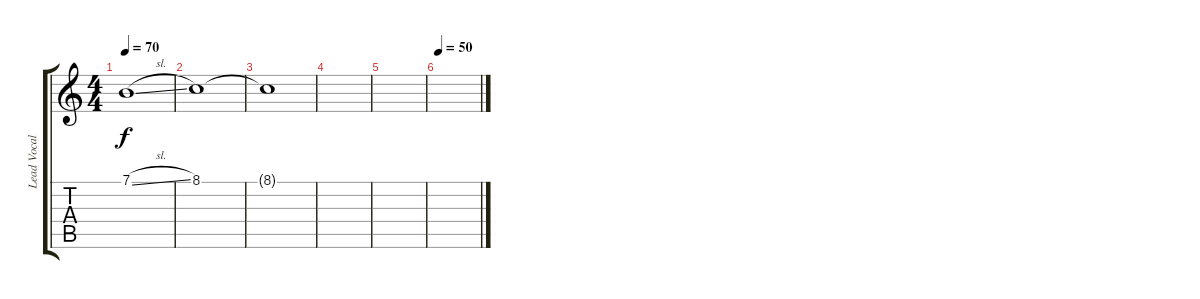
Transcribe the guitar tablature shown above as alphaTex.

\track ("Lead Vocals" "Lead Vocal") {instrument voiceoohs}
\staff {score tabs}
\tuning (E4 B3 G3 D3 A2 E2) {hide}
\ts (4 4)
\tempo 70
\clef g2
\ks c
7.1{sl}.1{dy f} |
8.1.1 |
8.1{t}.1 |
|
|
\tempo 50
